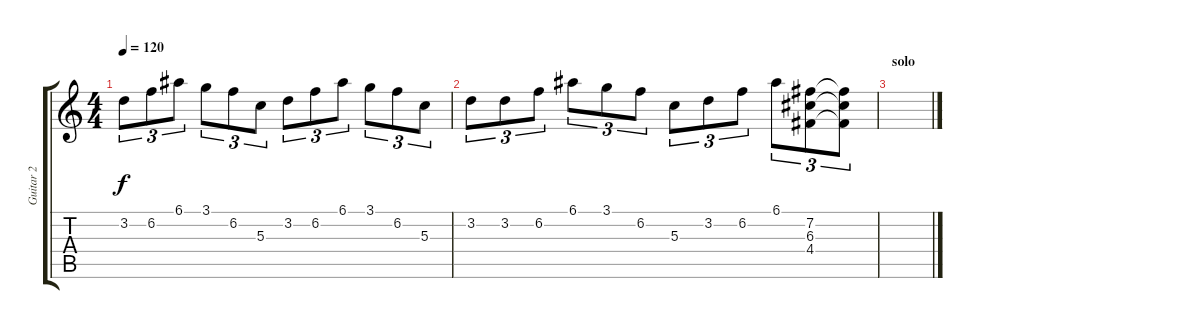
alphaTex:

\track ("Guitar 2" "Guitar 2") {instrument overdrivenguitar}
\staff {score tabs}
\tuning (E4 B3 G3 D3 A2 E2) {hide}
\ts (4 4)
\tempo 120
\clef g2
\ks c
3.2.8{tu (3 2) dy f} 6.2.8{tu (3 2)} 6.1.8{tu (3 2)} 3.1.8{tu (3 2)} 6.2.8{tu (3 2)} 5.3.8{tu (3 2)} 3.2.8{tu (3 2)} 6.2.8{tu (3 2)} 6.1.8{tu (3 2)} 3.1.8{tu (3 2)} 6.2.8{tu (3 2)} 5.3.8{tu (3 2)} |
3.2.8{tu (3 2)} 3.2.8{tu (3 2)} 6.2.8{tu (3 2)} 6.1.8{tu (3 2)} 3.1.8{tu (3 2)} 6.2.8{tu (3 2)} 5.3.8{tu (3 2)} 3.2.8{tu (3 2)} 6.2.8{tu (3 2)} 6.1.8{tu (3 2)} (7.2 6.3 4.4).8{tu (3 2)} (7.2{t} 6.3{t} 4.4{t}).8{tu (3 2)} |
\section ("" "solo")
